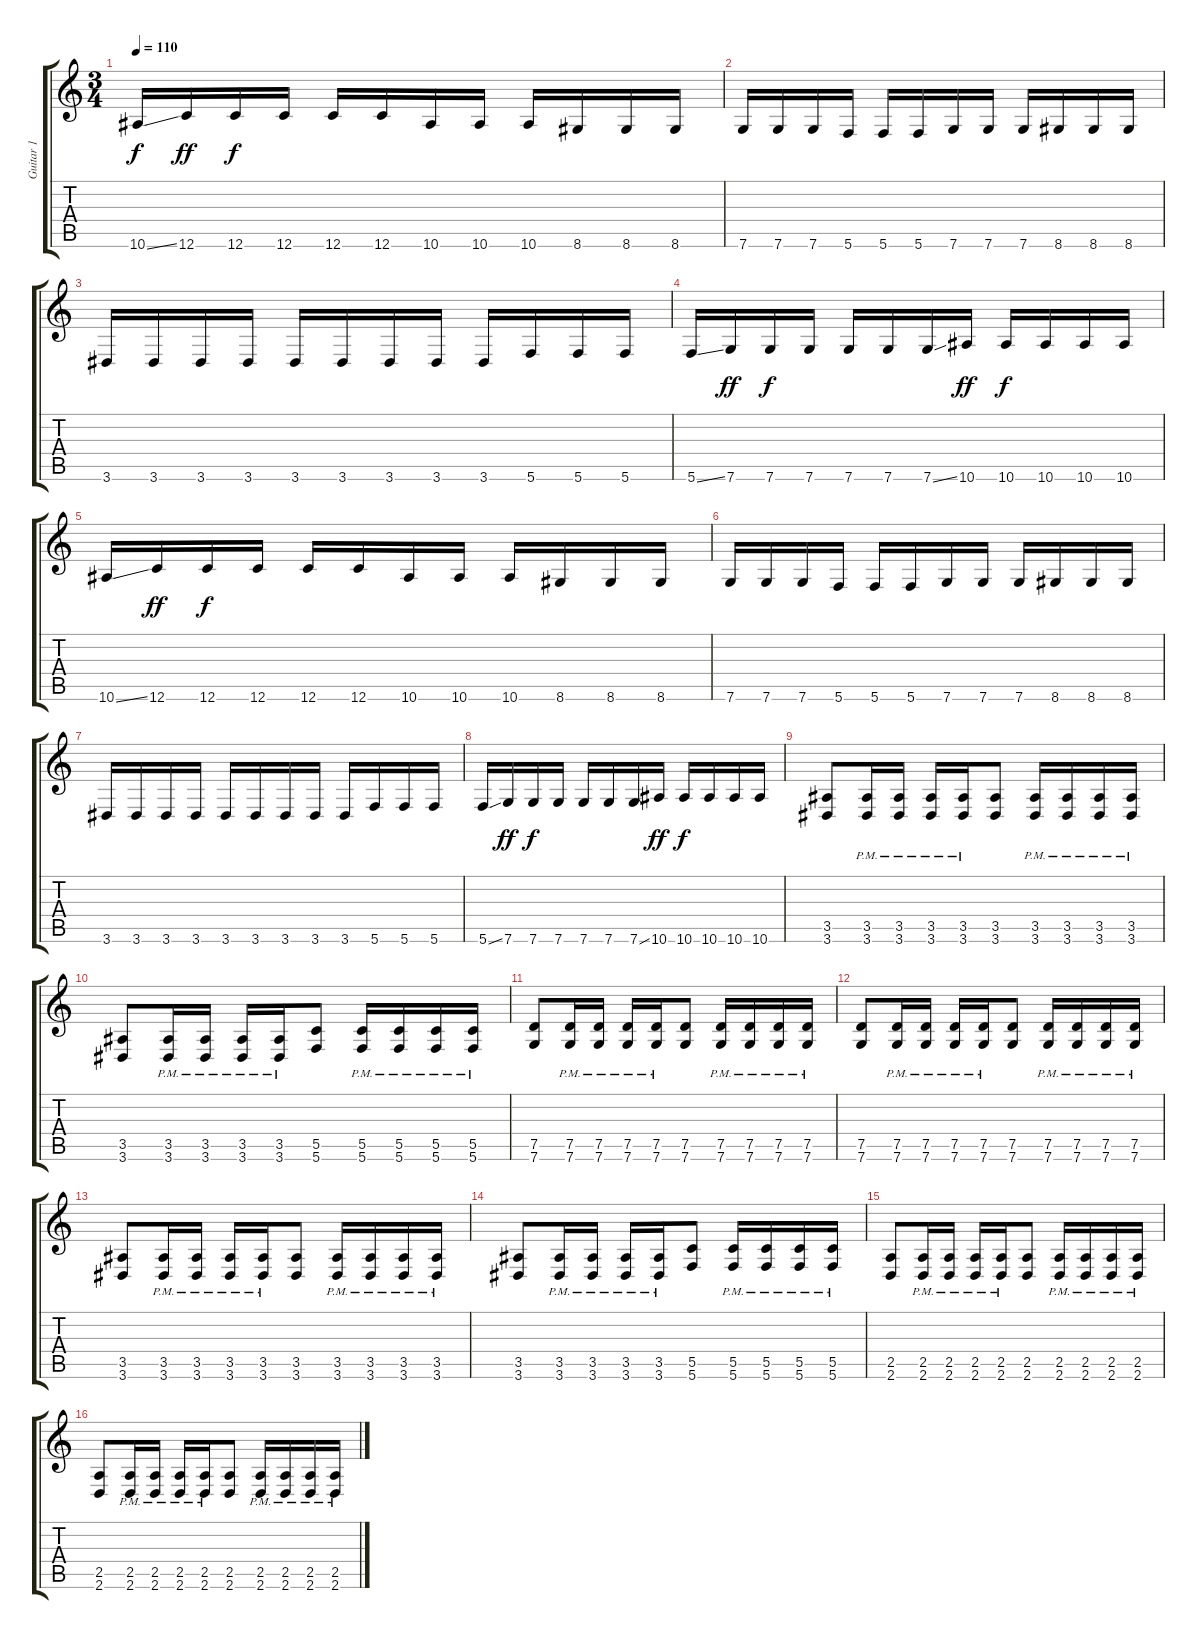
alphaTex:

\track ("Guitar 1" "Guitar 1") {instrument distortionguitar}
\staff {score tabs}
\tuning (D4 A3 F3 C3 G2 C2) {hide}
\ts (3 4)
\tempo 110
\clef g2
\ks c
10.6{ss}.16{dy f} 12.6.16{dy ff} 12.6.16{dy f} 12.6.16 12.6.16 12.6.16 10.6.16 10.6.16 10.6.16 8.6.16 8.6.16 8.6.16 |
7.6.16 7.6.16 7.6.16 5.6.16 5.6.16 5.6.16 7.6.16 7.6.16 7.6.16 8.6.16 8.6.16 8.6.16 |
3.6.16 3.6.16 3.6.16 3.6.16 3.6.16 3.6.16 3.6.16 3.6.16 3.6.16 5.6.16 5.6.16 5.6.16 |
5.6{ss}.16 7.6.16{dy ff} 7.6.16{dy f} 7.6.16 7.6.16 7.6.16 7.6{ss}.16 10.6.16{dy ff} 10.6.16{dy f} 10.6.16 10.6.16 10.6.16 |
10.6{ss}.16 12.6.16{dy ff} 12.6.16{dy f} 12.6.16 12.6.16 12.6.16 10.6.16 10.6.16 10.6.16 8.6.16 8.6.16 8.6.16 |
7.6.16 7.6.16 7.6.16 5.6.16 5.6.16 5.6.16 7.6.16 7.6.16 7.6.16 8.6.16 8.6.16 8.6.16 |
3.6.16 3.6.16 3.6.16 3.6.16 3.6.16 3.6.16 3.6.16 3.6.16 3.6.16 5.6.16 5.6.16 5.6.16 |
5.6{ss}.16 7.6.16{dy ff} 7.6.16{dy f} 7.6.16 7.6.16 7.6.16 7.6{ss}.16 10.6.16{dy ff} 10.6.16{dy f} 10.6.16 10.6.16 10.6.16 |
(3.5 3.6).8 (3.5{pm} 3.6{pm}).16 (3.5{pm} 3.6{pm}).16 (3.5{pm} 3.6{pm}).16 (3.5{pm} 3.6{pm}).16 (3.5 3.6).8 (3.5{pm} 3.6{pm}).16 (3.5{pm} 3.6{pm}).16 (3.5{pm} 3.6{pm}).16 (3.5{pm} 3.6{pm}).16 |
(3.5 3.6).8 (3.5{pm} 3.6{pm}).16 (3.5{pm} 3.6{pm}).16 (3.5{pm} 3.6{pm}).16 (3.5{pm} 3.6{pm}).16 (5.5 5.6).8 (5.5{pm} 5.6{pm}).16 (5.5{pm} 5.6{pm}).16 (5.5{pm} 5.6{pm}).16 (5.5{pm} 5.6{pm}).16 |
(7.5 7.6).8 (7.5{pm} 7.6{pm}).16 (7.5{pm} 7.6{pm}).16 (7.5{pm} 7.6{pm}).16 (7.5{pm} 7.6{pm}).16 (7.5 7.6).8 (7.5{pm} 7.6{pm}).16 (7.5{pm} 7.6{pm}).16 (7.5{pm} 7.6{pm}).16 (7.5{pm} 7.6{pm}).16 |
(7.5 7.6).8 (7.5{pm} 7.6{pm}).16 (7.5{pm} 7.6{pm}).16 (7.5{pm} 7.6{pm}).16 (7.5{pm} 7.6{pm}).16 (7.5 7.6).8 (7.5{pm} 7.6{pm}).16 (7.5{pm} 7.6{pm}).16 (7.5{pm} 7.6{pm}).16 (7.5{pm} 7.6{pm}).16 |
(3.5 3.6).8 (3.5{pm} 3.6{pm}).16 (3.5{pm} 3.6{pm}).16 (3.5{pm} 3.6{pm}).16 (3.5{pm} 3.6{pm}).16 (3.5 3.6).8 (3.5{pm} 3.6{pm}).16 (3.5{pm} 3.6{pm}).16 (3.5{pm} 3.6{pm}).16 (3.5{pm} 3.6{pm}).16 |
(3.5 3.6).8 (3.5{pm} 3.6{pm}).16 (3.5{pm} 3.6{pm}).16 (3.5{pm} 3.6{pm}).16 (3.5{pm} 3.6{pm}).16 (5.5 5.6).8 (5.5{pm} 5.6{pm}).16 (5.5{pm} 5.6{pm}).16 (5.5{pm} 5.6{pm}).16 (5.5{pm} 5.6{pm}).16 |
(2.5 2.6).8 (2.5{pm} 2.6{pm}).16 (2.5{pm} 2.6{pm}).16 (2.5{pm} 2.6{pm}).16 (2.5{pm} 2.6{pm}).16 (2.5 2.6).8 (2.5{pm} 2.6{pm}).16 (2.5{pm} 2.6{pm}).16 (2.5{pm} 2.6{pm}).16 (2.5{pm} 2.6{pm}).16 |
(2.5 2.6).8 (2.5{pm} 2.6{pm}).16 (2.5{pm} 2.6{pm}).16 (2.5{pm} 2.6{pm}).16 (2.5{pm} 2.6{pm}).16 (2.5 2.6).8 (2.5{pm} 2.6{pm}).16 (2.5{pm} 2.6{pm}).16 (2.5{pm} 2.6{pm}).16 (2.5{pm} 2.6{pm}).16
